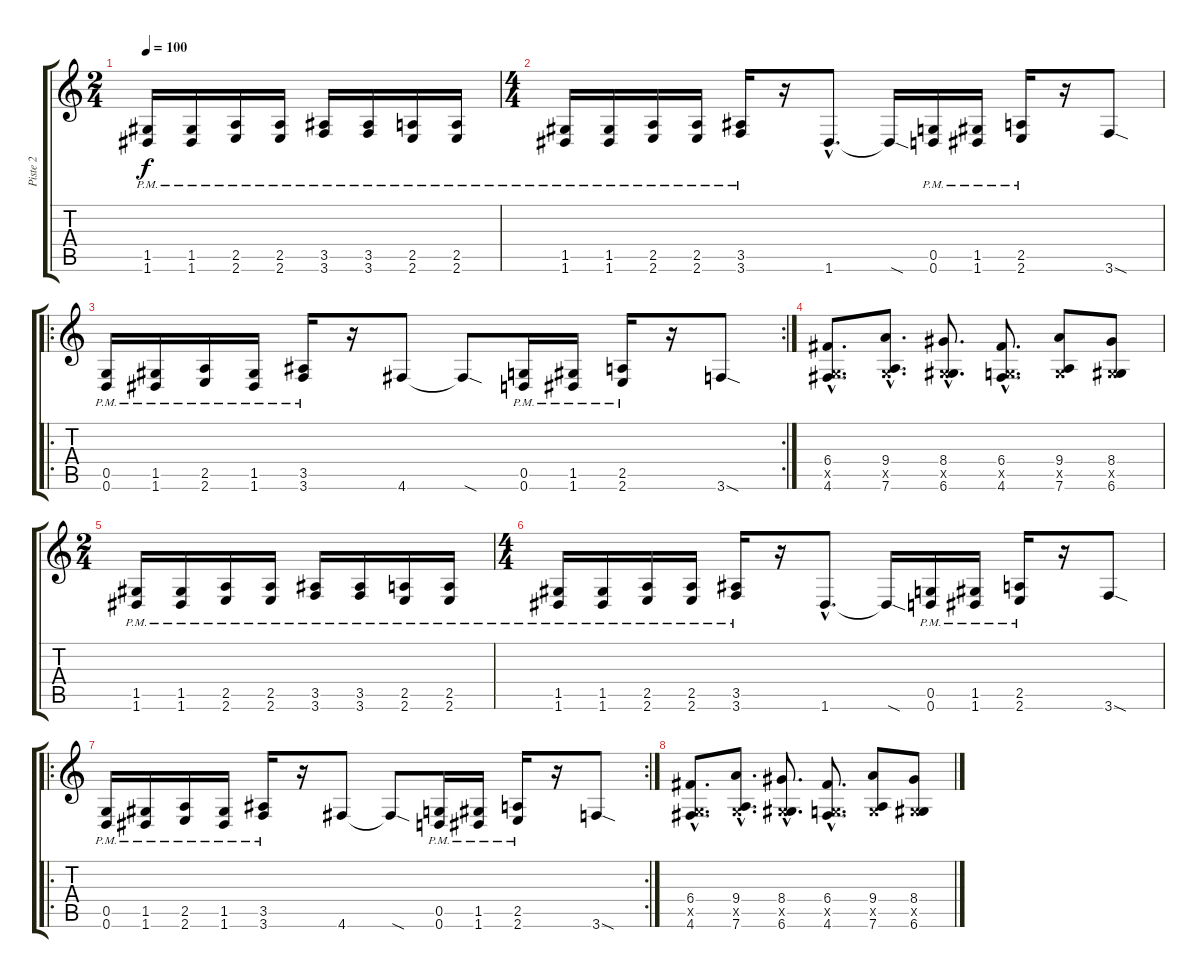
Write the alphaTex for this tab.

\track ("Piste 2" "Piste 2") {instrument overdrivenguitar}
\staff {score tabs}
\tuning (D4 A3 F3 C3 G2 D2) {hide}
\ts (2 4)
\tempo 100
\clef g2
\ks c
(1.5{pm} 1.6{pm}).16{dy f} (1.5{pm} 1.6{pm}).16 (2.5{pm} 2.6{pm}).16 (2.5{pm} 2.6{pm}).16 (3.5{pm} 3.6{pm}).16 (3.5{pm} 3.6{pm}).16 (2.5{pm} 2.6{pm}).16 (2.5{pm} 2.6{pm}).16 |
\ts (4 4)
(1.5{pm} 1.6{pm}).16 (1.5{pm} 1.6{pm}).16 (2.5{pm} 2.6{pm}).16 (2.5{pm} 2.6{pm}).16 (3.5{pm} 3.6{pm}).16 r.16 1.6{hac}.8{d} 1.6{sod t}.16 (0.5{pm} 0.6{pm}).16 (1.5{pm} 1.6{pm}).16 (2.5{pm} 2.6{pm}).16 r.16 3.6{sod}.8 |
\ro
\rc 2
(0.5{pm} 0.6{pm}).16 (1.5{pm} 1.6{pm}).16 (2.5{pm} 2.6{pm}).16 (1.5{pm} 1.6{pm}).16 (3.5{pm} 3.6{pm}).16 r.16 4.6.8 4.6{sod t}.8 (0.5{pm} 0.6{pm}).16 (1.5{pm} 1.6{pm}).16 (2.5{pm} 2.6{pm}).16 r.16 3.6{sod}.8 |
(6.4{hac} 0.5{hac x} 4.6{hac}).8{d} (9.4{hac} 0.5{hac x} 7.6{hac}).8{d} (8.4{hac} 0.5{hac x} 6.6{hac}).8{d} (6.4{hac} 0.5{hac x} 4.6{hac}).8{d} (9.4 0.5{x} 7.6).8 (8.4 0.5{x} 6.6).8 |
\ts (2 4)
(1.5{pm} 1.6{pm}).16 (1.5{pm} 1.6{pm}).16 (2.5{pm} 2.6{pm}).16 (2.5{pm} 2.6{pm}).16 (3.5{pm} 3.6{pm}).16 (3.5{pm} 3.6{pm}).16 (2.5{pm} 2.6{pm}).16 (2.5{pm} 2.6{pm}).16 |
\ts (4 4)
(1.5{pm} 1.6{pm}).16 (1.5{pm} 1.6{pm}).16 (2.5{pm} 2.6{pm}).16 (2.5{pm} 2.6{pm}).16 (3.5{pm} 3.6{pm}).16 r.16 1.6{hac}.8{d} 1.6{sod t}.16 (0.5{pm} 0.6{pm}).16 (1.5{pm} 1.6{pm}).16 (2.5{pm} 2.6{pm}).16 r.16 3.6{sod}.8 |
\ro
\rc 2
(0.5{pm} 0.6{pm}).16 (1.5{pm} 1.6{pm}).16 (2.5{pm} 2.6{pm}).16 (1.5{pm} 1.6{pm}).16 (3.5{pm} 3.6{pm}).16 r.16 4.6.8 4.6{sod t}.8 (0.5{pm} 0.6{pm}).16 (1.5{pm} 1.6{pm}).16 (2.5{pm} 2.6{pm}).16 r.16 3.6{sod}.8 |
(6.4{hac} 0.5{hac x} 4.6{hac}).8{d} (9.4{hac} 0.5{hac x} 7.6{hac}).8{d} (8.4{hac} 0.5{hac x} 6.6{hac}).8{d} (6.4{hac} 0.5{hac x} 4.6{hac}).8{d} (9.4 0.5{x} 7.6).8 (8.4 0.5{x} 6.6).8
